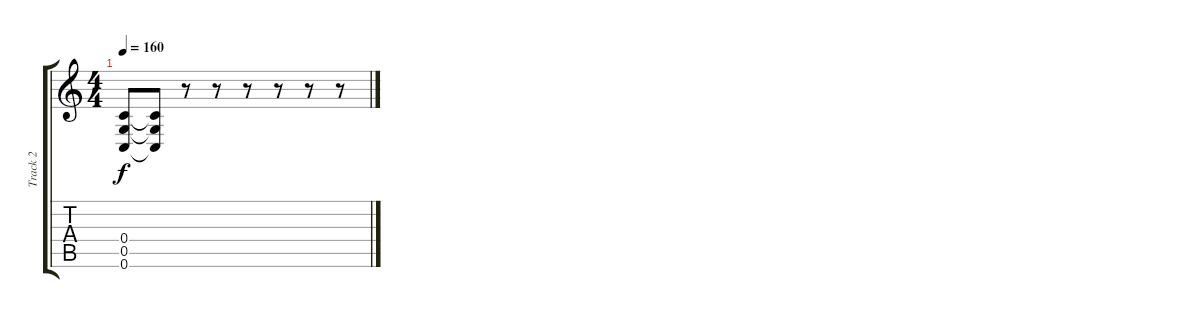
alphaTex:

\track ("Track 2" "Track 2") {instrument distortionguitar}
\staff {score tabs}
\tuning (D4 A3 F3 C3 G2 C2) {hide}
\ts (4 4)
\tempo 160
\clef g2
\ks c
(0.4 0.5 0.6).8{dy f} (0.4{t} 0.5{t} 0.6{t}).8 r.8 r.8 r.8 r.8 r.8 r.8
